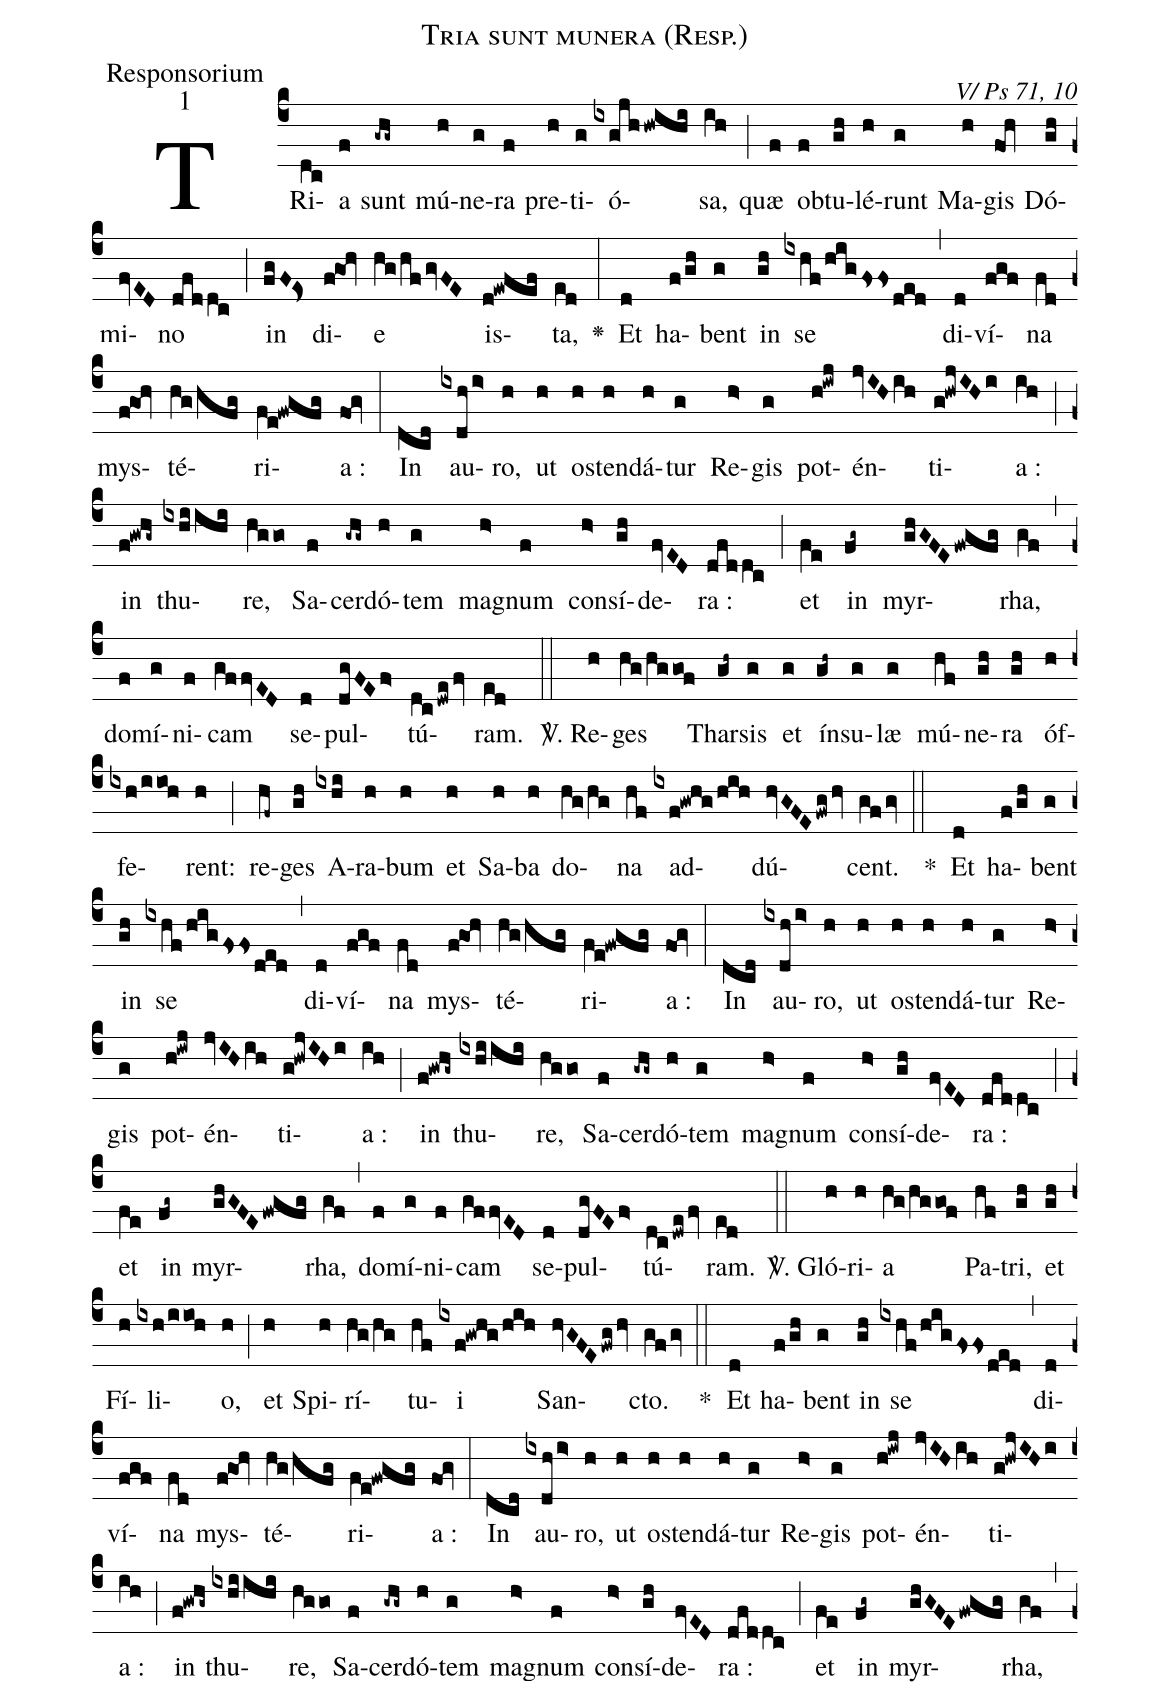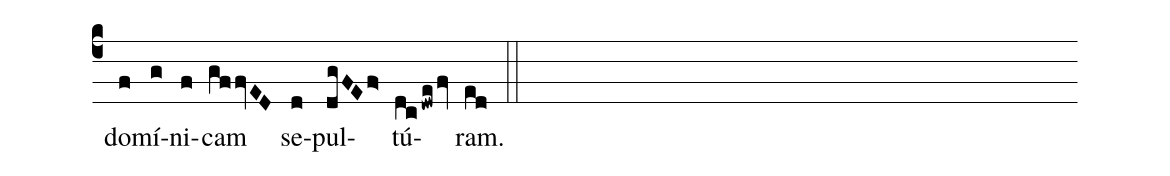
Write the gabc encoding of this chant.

name:Tria sunt munera (Resp.);
office-part:Responsorium;
mode:1;
commentary:V/ Ps 71, 10;
%%
(c4)TRi(dc)a(f) sunt(-ghg~) mú(h)ne(g)ra(f) pre(h)ti(g)ó(ixgjh/hwihi)sa,(ih) (;) quæ(f) ob(f)tu(gh)lé(h)runt(g) Ma(h)gis(foh) Dó(gh)mi(fvED)no(dfddc) (;) in(fgF!Es>) di(f!goh)e(hg/hf/gvFE) is(d!ewfef)ta,(ed) <v>\greheightstar</v>(:) Et(d) ha(f/gh)bent(g) in(gh) se(ixhf/higfss/ded) (,) di(d)ví(fgf)na(fd) mys(f!goh)té(hg/hfg)ri(fe!fwgfg)a :(fog) (:) In(dcd) au(ixdh/i>)ro,(h) ut(h) os(h)ten(h)dá(h)tur(g) Re(h>)gis(g) pot(h!iwj)én(jvIHih)ti(g!hwjIHi)a :(ih) (;) in(f!gwhg~) thu(ixhiihi)re,(hggo) Sa(f)cer(-ghg~)dó(h)tem(g) ma(h>)gnum(f) con(h>)sí(gh)de(fvED)ra :(dfddc) (;) et(fe) in(fg~) myr(ghGFE/fwgfg)rha,(gf) (,) do(f)mí(g)ni(f)cam(gffvED) se(d)pul(dgFEf>)tú(dc/dwe/fv)ram.(ed) (::)

<sp>V/</sp>. Re(h)ges(hg/hggof) Thar(gh~)sis(g) et(g) ín(gh~)su(g)læ(g) mú(hf)ne(gh)ra(gh) óf(h)fe(ixh/iioh)rent:(h) (;) re(hf~)ges(gh) A(ixhi)ra(h)bum(h) et(h) Sa(h)ba(h) do(hg/hg)na(hf) ad(ixf!gwhg/hih)dú(hvGFE/fwg/hv)cent.(gf/gv) (::)
*() Et(d) ha(f/gh)bent(g) in(gh) se(ixhf/higfss/ded) (,) di(d)ví(fgf)na(fd) mys(f!goh)té(hg/hfg)ri(fe!fwgfg)a :(fog) (:) In(dcd) au(ixdh/i>)ro,(h) ut(h) os(h)ten(h)dá(h)tur(g) Re(h>)gis(g) pot(h!iwj)én(jvIHih)ti(g!hwjIHi)a :(ih) (;) in(f!gwhg~) thu(ixhiihi)re,(hggo) Sa(f)cer(-ghg~)dó(h)tem(g) ma(h>)gnum(f) con(h>)sí(gh)de(fvED)ra :(dfddc) (;) et(fe) in(fg~) myr(ghGFE/fwgfg)rha,(gf) (,) do(f)mí(g)ni(f)cam(gffvED) se(d)pul(dgFEf>)tú(dc/dwe/fv)ram.(ed) (::)

<sp>V/</sp>. Gló(h)ri(h)a(hg/hggof) Pa(hf)tri,(gh) et(gh) Fí(h)li(ixh/iioh)o,(h) (;) et(h) Spi(h)rí(hg/hg)tu(hf)i(ixf!gwhg/hih) San(hvGFE/fwg/hv)cto.(gf/gv) (::)
*() Et(d) ha(f/gh)bent(g) in(gh) se(ixhf/higfss/ded) (,) di(d)ví(fgf)na(fd) mys(f!goh)té(hg/hfg)ri(fe!fwgfg)a :(fog) (:) In(dcd) au(ixdh/i>)ro,(h) ut(h) os(h)ten(h)dá(h)tur(g) Re(h>)gis(g) pot(h!iwj)én(jvIHih)ti(g!hwjIHi)a :(ih) (;) in(f!gwhg~) thu(ixhiihi)re,(hggo) Sa(f)cer(-ghg~)dó(h)tem(g) ma(h>)gnum(f) con(h>)sí(gh)de(fvED)ra :(dfddc) (;) et(fe) in(fg~) myr(ghGFE/fwgfg)rha,(gf) (,) do(f)mí(g)ni(f)cam(gffvED) se(d)pul(dgFEf>)tú(dc/dwe/fv)ram.(ed) (::)
